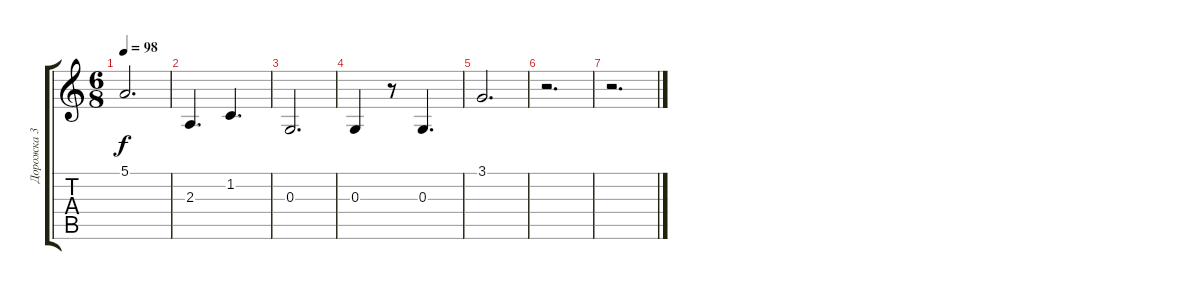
\track ("Дорожка 3" "Дорожка 3") {instrument musicbox}
\staff {score tabs}
\tuning (E4 B3 G3 D3 A2 E2) {hide}
\ts (6 8)
\tempo 98
\clef g2
\ks c
5.1.2{d dy f} |
2.3.4{d} 1.2.4{d} |
0.3.2{d} |
0.3.4 r.8 0.3.4{d} |
3.1.2{d} |
r.2{d} |
r.2{d}
